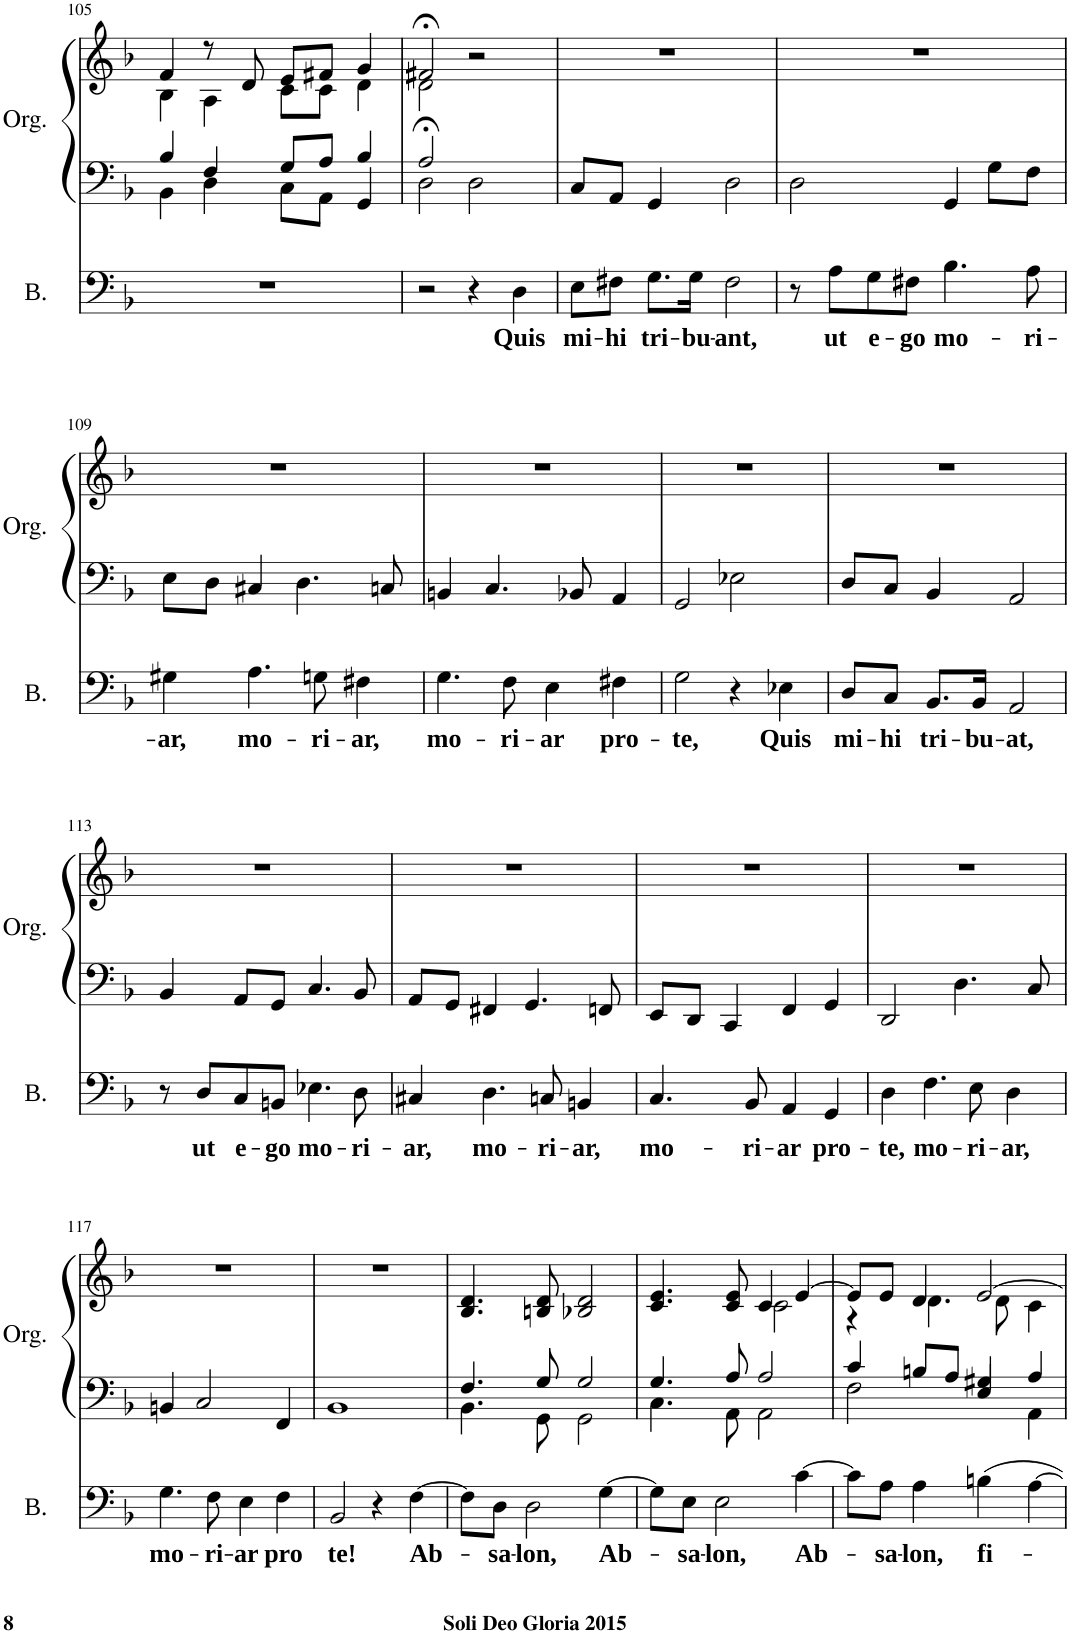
**kern	**text	**kern	**kern
*part2	*part2	*part1	*part1
*staff3	*staff3	*staff2	*staff1
*I"Basse	*	*I"Orgue	*
*I'B.	*	*I'Org.	*
!!LO:PB:g=z
*clefF4	*	*clefF4	*clefG2
*k[b-]	*	*k[b-]	*k[b-]
*M4/4	*	*M4/4	*M4/4
*met(c)	*	*met(c)	*met(c)
=105	=105	=105	=105
*	*	*^	*^
1r	.	4B-/	4BB-\	4f/	4B-\
.	.	4F/	4D\	8r	4A\
.	.	.	.	8d/	.
.	.	8G/L	8C\L	8e/L	8c\L
.	.	8A/J	8AA\J	8f#X/J	8c\J
.	.	4B-/	4GG/	4g/	4d\
=106	=106	=106	=106	=106	=106
2r	.	2A;</	2D\	2f#X;</	2d\
4r	.	2D\	2ryy	2r	2ryy
!	!LO:LY:b	!	!	!	!
4D\	Quis	.	.	.	.
*	*	*v	*v	*	*
*	*	*	*v	*v
=107	=107	=107	=107
!	!LO:LY:b	!	!
8E\L	mi-	8C/L	1r
!	!LO:LY:b	!	!
8F#X\J	-hi	8AA/J	.
!	!LO:LY:b	!	!
8.G\L	tri-	4GG/	.
!	!LO:LY:b	!	!
16G\Jk	-bu-	.	.
!	!LO:LY:b	!	!
2F#\	-ant,	2D\	.
=108	=108	=108	=108
8r	.	2D\	1r
!	!LO:LY:b	!	!
8A\L	ut	.	.
!	!LO:LY:b	!	!
8G\	e-	.	.
!	!LO:LY:b	!	!
8F#X\J	-go	.	.
!	!LO:LY:b	!	!
4.B-\	mo-	4GG/	.
.	.	8G\L	.
!	!LO:LY:b	!	!
8A\	-ri-	8F\J	.
!!LO:LB:g=z
=109	=109	=109	=109
!	!LO:LY:b	!	!
4G#X\	-ar,	8E\L	1r
.	.	8D\J	.
!	!LO:LY:b	!	!
4.A\	mo-	4C#X/	.
.	.	4.D\	.
!	!LO:LY:b	!	!
8Gn\	-ri-	.	.
!	!LO:LY:b	!	!
4F#X\	-ar,	.	.
.	.	8Cn/	.
=110	=110	=110	=110
!	!LO:LY:b	!	!
4.G\	mo-	4BBn/	1r
.	.	4.C/	.
!	!LO:LY:b	!	!
8F\	-ri-	.	.
!	!LO:LY:b	!	!
4E\	-ar	.	.
.	.	8BB-X/	.
!	!LO:LY:b	!	!
4F#X\	pro-	4AA/	.
=111	=111	=111	=111
!	!LO:LY:b	!	!
2G\	-te,	2GG/	1r
4r	.	2E-X\	.
!	!LO:LY:b	!	!
4E-X\	Quis	.	.
=112	=112	=112	=112
!	!LO:LY:b	!	!
8D/L	mi-	8D/L	1r
!	!LO:LY:b	!	!
8C/J	-hi	8C/J	.
!	!LO:LY:b	!	!
8.BB-/L	tri-	4BB-/	.
!	!LO:LY:b	!	!
16BB-/Jk	-bu-	.	.
!	!LO:LY:b	!	!
2AA/	-at,	2AA/	.
!!LO:LB:g=z
=113	=113	=113	=113
8r	.	4BB-/	1r
!	!LO:LY:b	!	!
8D/L	ut	.	.
!	!LO:LY:b	!	!
8C/	e-	8AA/L	.
!	!LO:LY:b	!	!
8BBn/J	-go	8GG/J	.
!	!LO:LY:b	!	!
4.E-X\	mo-	4.C/	.
!	!LO:LY:b	!	!
8D\	-ri-	8BB-/	.
=114	=114	=114	=114
!	!LO:LY:b	!	!
4C#X/	-ar,	8AA/L	1r
.	.	8GG/J	.
!	!LO:LY:b	!	!
4.D\	mo-	4FF#X/	.
.	.	4.GG/	.
!	!LO:LY:b	!	!
8Cn/	-ri-	.	.
!	!LO:LY:b	!	!
4BBn/	-ar,	.	.
.	.	8FFn/	.
=115	=115	=115	=115
!	!LO:LY:b	!	!
4.C/	mo-	8EE/L	1r
.	.	8DD/J	.
.	.	4CC/	.
!	!LO:LY:b	!	!
8BB-/	-ri-	.	.
!	!LO:LY:b	!	!
4AA/	-ar	4FF/	.
!	!LO:LY:b	!	!
4GG/	pro-	4GG/	.
=116	=116	=116	=116
!	!LO:LY:b	!	!
4D\	-te,	2DD/	1r
!	!LO:LY:b	!	!
4.F\	mo-	.	.
.	.	4.D\	.
!	!LO:LY:b	!	!
8E\	-ri-	.	.
!	!LO:LY:b	!	!
4D\	-ar,	.	.
.	.	8C/	.
!!LO:LB:g=z
=117	=117	=117	=117
!	!LO:LY:b	!	!
4.G\	mo-	4BBn/	1r
.	.	2C/	.
!	!LO:LY:b	!	!
8F\	-ri-	.	.
!	!LO:LY:b	!	!
4E\	-ar	.	.
!	!LO:LY:b	!	!
4F\	pro	4FF/	.
=118	=118	=118	=118
!	!LO:LY:b	!	!
2BB-/	te!	1BB-	1r
4r	.	.	.
!	!LO:LY:b	!	!
[4F\	Ab-	.	.
=119	=119	=119	=119
*	*	*^	*
8F\L]	.	4.F/	4.BB-\	4.B-/ 4.d/
!	!LO:LY:b	!	!	!
8D\J	-sa-	.	.	.
!	!LO:LY:b	!	!	!
2D\	-lon,	.	.	.
.	.	8G/	8GG\	8Bn/ 8d/
.	.	2G/	2GG\	2B-X/ 2d/
!	!LO:LY:b	!	!	!
[4G\	Ab-	.	.	.
=120	=120	=120	=120	=120
*	*	*	*	*^
8G\L]	.	4.G/	4.C\	4.c/ 4.e/	2ryy
!	!LO:LY:b	!	!	!	!
8E\J	-sa-	.	.	.	.
!	!LO:LY:b	!	!	!	!
2E\	-lon,	.	.	.	.
.	.	8A/	8AA\	8c/ 8e/	.
.	.	2A/	2AA\	4c/	2c\
!	!LO:LY:b	!	!	!	!
[4c\	Ab-	.	.	[4e/	.
=121	=121	=121	=121	=121	=121
8c\L]	.	4c/	2F\	8e/L]	4r
!	!LO:LY:b	!	!	!	!
8A\J	-sa-	.	.	8e/J	.
!	!LO:LY:b	!	!	!	!
4A\	-lon,	8Bn/L	.	4d/	4.d\
.	.	8A/J	.	.	.
!	!LO:LY:b	!	!	!	!
4Bn\	fi-	4G#X/	4E/	[2e/	.
.	.	.	.	.	8d\
[4A\	.	4A/	4AA\	.	4c\
*	*	*v	*v	*	*
*	*	*	*v	*v
=	=	=	=
*-	*-	*-	*-
